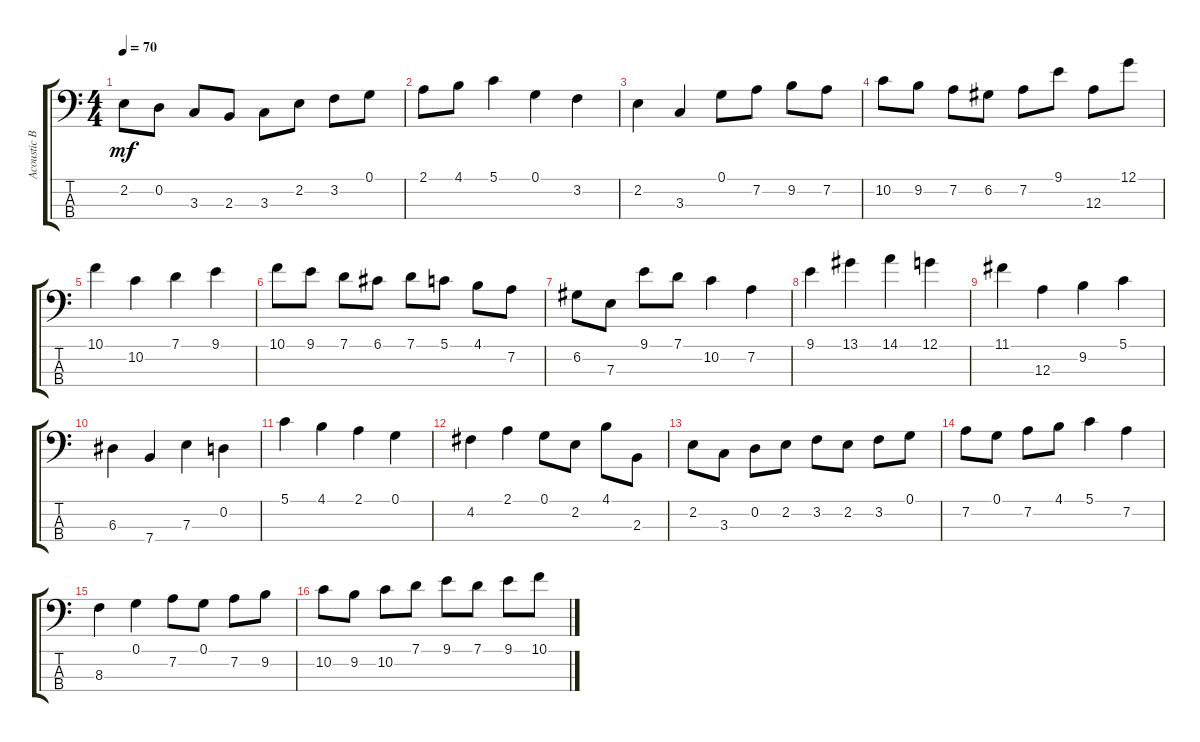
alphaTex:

\track ("Acoustic Bass" "Acoustic B") {instrument acousticbass}
\staff {score tabs}
\tuning (G2 D2 A1 E1) {hide}
\ts (4 4)
\tempo 70
\clef f4
\ks c
2.2.8{dy mf} 0.2.8 3.3.8 2.3.8 3.3.8 2.2.8 3.2.8 0.1.8 |
2.1.8 4.1.8 5.1.4 0.1.4 3.2.4 |
2.2.4 3.3.4 0.1.8 7.2.8 9.2.8 7.2.8 |
10.2.8 9.2.8 7.2.8 6.2.8 7.2.8 9.1.8 12.3.8 12.1.8 |
10.1.4 10.2.4 7.1.4 9.1.4 |
10.1.8 9.1.8 7.1.8 6.1.8 7.1.8 5.1.8 4.1.8 7.2.8 |
6.2.8 7.3.8 9.1.8 7.1.8 10.2.4 7.2.4 |
9.1.4 13.1.4 14.1.4 12.1.4 |
11.1.4 12.3.4 9.2.4 5.1.4 |
6.3.4 7.4.4 7.3.4 0.2.4 |
5.1.4 4.1.4 2.1.4 0.1.4 |
4.2.4 2.1.4 0.1.8 2.2.8 4.1.8 2.3.8 |
2.2.8 3.3.8 0.2.8 2.2.8 3.2.8 2.2.8 3.2.8 0.1.8 |
7.2.8 0.1.8 7.2.8 4.1.8 5.1.4 7.2.4 |
8.3.4 0.1.4 7.2.8 0.1.8 7.2.8 9.2.8 |
10.2.8 9.2.8 10.2.8 7.1.8 9.1.8 7.1.8 9.1.8 10.1.8
